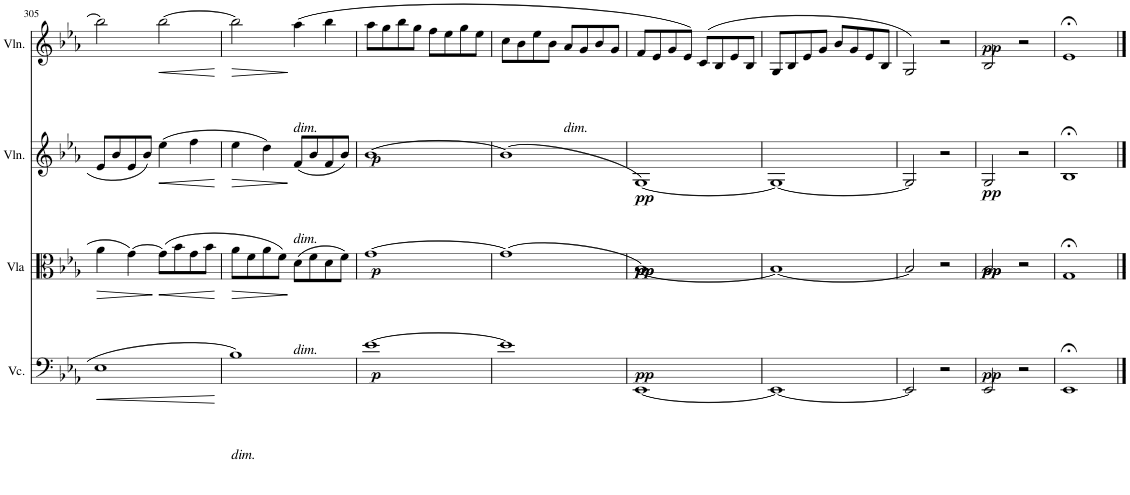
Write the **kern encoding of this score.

**kern	**dynam	**kern	**dynam	**kern	**dynam	**kern	**dynam
*part4	*part4	*part3	*part3	*part2	*part2	*part1	*part1
*staff4	*staff4	*staff3	*staff3	*staff2	*staff2	*staff1	*staff1
*I"Violoncello	*	*I"Viola	*	*I"Violin	*	*I"Violin	*
*I'Vc.	*	*I'Vla	*	*I'Vln.	*	*I'Vln.	*
!!LO:PB:g=z
*clefC4	*	*clefC3	*	*clefG2	*	*clefG2	*
*k[b-e-a-]	*	*k[b-e-a-]	*	*k[b-e-a-]	*	*k[b-e-a-]	*
*M4/4	*	*M4/4	*	*M4/4	*	*M4/4	*
*met(c)	*	*met(c)	*	*met(c)	*	*met(c)	*
=305	=305	=305	=305	=305	=305	=305	=305
!	!LO:HP:b	!	!LO:HP:b	!	!	!	!
1E-	<	4a-\	>	8e-/L	.	2bb-\]	.
.	.	.	.	8b-/	.	.	.
.	.	[4g\	.	8e-/	.	.	.
.	.	.	.	8b-/J	.	.	.
!	!	!	!LO:HP:n=1:b	!	!LO:HP:b	!	!LO:HP:b
.	.	(>8g\L]	] <	(>4ee-\	<	[2bb-\	<
.	.	8b-\	.	.	.	.	.
.	.	8g\	.	4ff\	.	.	.
.	.	8b-\J	.	.	.	.	.
.	[	.	[	.	[	.	[
=306	=306	=306	=306	=306	=306	=306	=306
!LO:TX:b:i:t=dim.	!	!	!	!	!	!	!
!	!	!	!LO:HP:b	!	!LO:HP:b	!	!LO:HP:b
1B-	.	8a-\L	>	4ee-\	>	2bb-\]	>
.	.	8f\	.	.	.	.	.
.	.	8a-\	.	4dd\)	.	.	.
.	.	8f\J)	.	.	.	.	.
!	!	!	!	!	!	!LO:TX:b:i:t=dim.	!
!	!	!	!	!LO:TX:b:i:t=dim.	!	!	!
!	!	!LO:TX:b:i:t=dim.	!	!	!	!	!
.	.	(>8d\L	]	(<8f/L	]	(>4aa-\	]
.	.	8f\	.	8b-/	.	.	.
.	.	8d\	.	8f/	.	4bb-\	.
.	.	8f\J)	.	8b-/J)	.	.	.
=307	=307	=307	=307	=307	=307	=307	=307
!	!LO:DY:a	!	!LO:DY:a	!	!LO:DY:a	!	!
[1e-	p	[1g	p	[1b-	p	8aa-\L	.
.	.	.	.	.	.	8gg\	.
.	.	.	.	.	.	8bb-\	.
.	.	.	.	.	.	8gg\J	.
.	.	.	.	.	.	8ff\L	.
.	.	.	.	.	.	8ee-\	.
.	.	.	.	.	.	8gg\	.
.	.	.	.	.	.	8ee-\J	.
=308	=308	=308	=308	=308	=308	=308	=308
1e-]	.	(>1g]	.	(>1b-]	.	8cc\L	.
.	.	.	.	.	.	8b-\	.
.	.	.	.	.	.	8ee-\	.
.	.	.	.	.	.	8b-\J	.
!	!	!	!	!	!	!LO:TX:b:i:t=dim.	!
.	.	.	.	.	.	8a-/L	.
.	.	.	.	.	.	8g/	.
.	.	.	.	.	.	8b-/	.
.	.	.	.	.	.	8g/J	.
=309	=309	=309	=309	=309	=309	=309	=309
!	!LO:DY:a	!	!LO:DY:a	!	!	!	!
!	!	!	!LO:DY:n=1:a	!	!LO:DY:b	!	!
[1EE-	pp	[1B-)	pp pp	[1G)	pp	8f/L	.
.	.	.	.	.	.	8e-/	.
.	.	.	.	.	.	8g/	.
.	.	.	.	.	.	8e-/J)	.
.	.	.	.	.	.	(>8c/L	.
.	.	.	.	.	.	8B-/	.
.	.	.	.	.	.	8e-/	.
.	.	.	.	.	.	8B-/J	.
=310	=310	=310	=310	=310	=310	=310	=310
1EE-_	.	1B-_	.	1G_	.	8G/L	.
.	.	.	.	.	.	8B-/	.
.	.	.	.	.	.	8e-/	.
.	.	.	.	.	.	8g/J	.
.	.	.	.	.	.	8b-/L	.
.	.	.	.	.	.	8g/	.
.	.	.	.	.	.	8e-/	.
.	.	.	.	.	.	8B-/J	.
=311	=311	=311	=311	=311	=311	=311	=311
2EE-/]	.	2B-/]	.	2G/]	.	2G/)	.
2r	.	2r	.	2r	.	2r	.
=312	=312	=312	=312	=312	=312	=312	=312
!	!LO:DY:a	!	!LO:DY:a	!	!	!	!
!	!	!	!LO:DY:n=1:a	!	!LO:DY:b	!	!LO:DY:a
2EE-/	pp	2B-/	pp pp	2G/	pp	2B-/	pp
2r	.	2r	.	2r	.	2r	.
=313	=313	=313	=313	=313	=313	=313	=313
1EE-;<	.	1G;<	.	1B-;<	.	1e-;<	.
==	==	==	==	==	==	==	==
*-	*-	*-	*-	*-	*-	*-	*-
